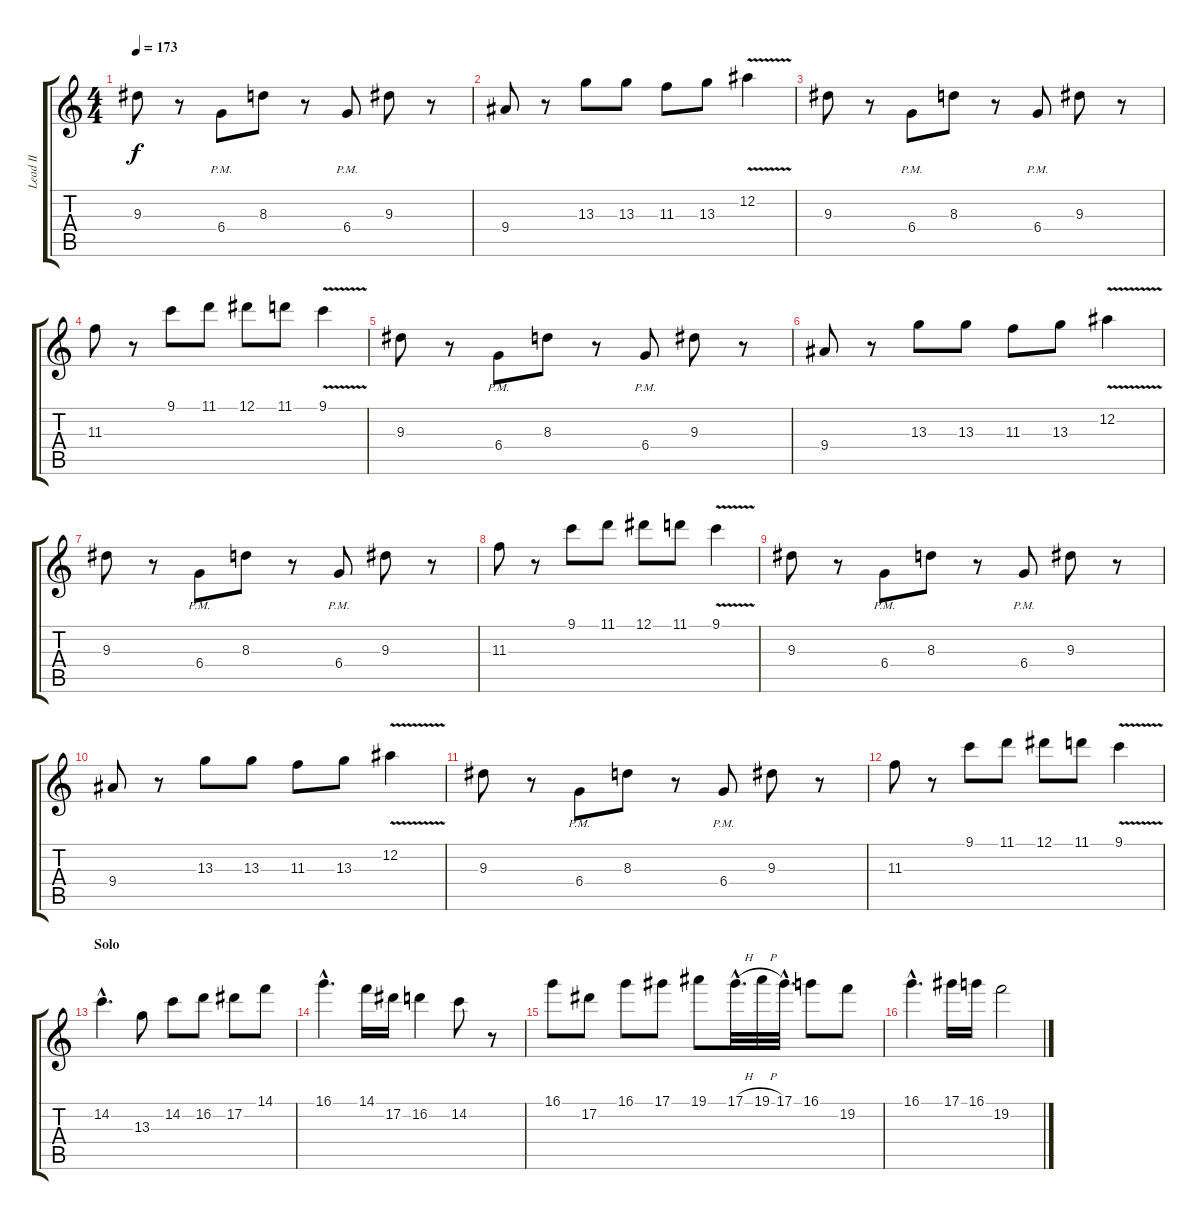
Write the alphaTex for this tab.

\track ("Lead II" "Lead II") {instrument overdrivenguitar}
\staff {score tabs}
\tuning (Eb4 Bb3 Gb3 Db3 Ab2 Eb2) {hide}
\ts (4 4)
\tempo 173
\clef g2
\ks c
9.3.8{dy f} r.8 6.4{pm}.8 8.3.8 r.8 6.4{pm}.8 9.3.8 r.8 |
9.4.8 r.8 13.3.8 13.3.8 11.3.8 13.3.8 12.2{v}.4 |
9.3.8 r.8 6.4{pm}.8 8.3.8 r.8 6.4{pm}.8 9.3.8 r.8 |
11.3.8 r.8 9.1.8 11.1.8 12.1.8 11.1.8 9.1{v}.4 |
9.3.8 r.8 6.4{pm}.8 8.3.8 r.8 6.4{pm}.8 9.3.8 r.8 |
9.4.8 r.8 13.3.8 13.3.8 11.3.8 13.3.8 12.2{v}.4 |
9.3.8 r.8 6.4{pm}.8 8.3.8 r.8 6.4{pm}.8 9.3.8 r.8 |
11.3.8 r.8 9.1.8 11.1.8 12.1.8 11.1.8 9.1{v}.4 |
9.3.8 r.8 6.4{pm}.8 8.3.8 r.8 6.4{pm}.8 9.3.8 r.8 |
9.4.8 r.8 13.3.8 13.3.8 11.3.8 13.3.8 12.2{v}.4 |
9.3.8 r.8 6.4{pm}.8 8.3.8 r.8 6.4{pm}.8 9.3.8 r.8 |
11.3.8 r.8 9.1.8 11.1.8 12.1.8 11.1.8 9.1{v}.4 |
\section ("" "Solo")
14.2{hac}.4{d} 13.3.8 14.2.8 16.2.8 17.2.8 14.1.8 |
16.1{hac}.4{d} 14.1.16 17.2.16 16.2.4 14.2.8 r.8 |
16.1.8 17.2.8 16.1.8 17.1.8 19.1.8 17.1{h hac}.32{d} 19.1{h}.32 17.1{hac}.32{d} 16.1.8 19.2.8 |
16.1{hac}.4{d} 17.1.16 16.1.16 19.2.2
